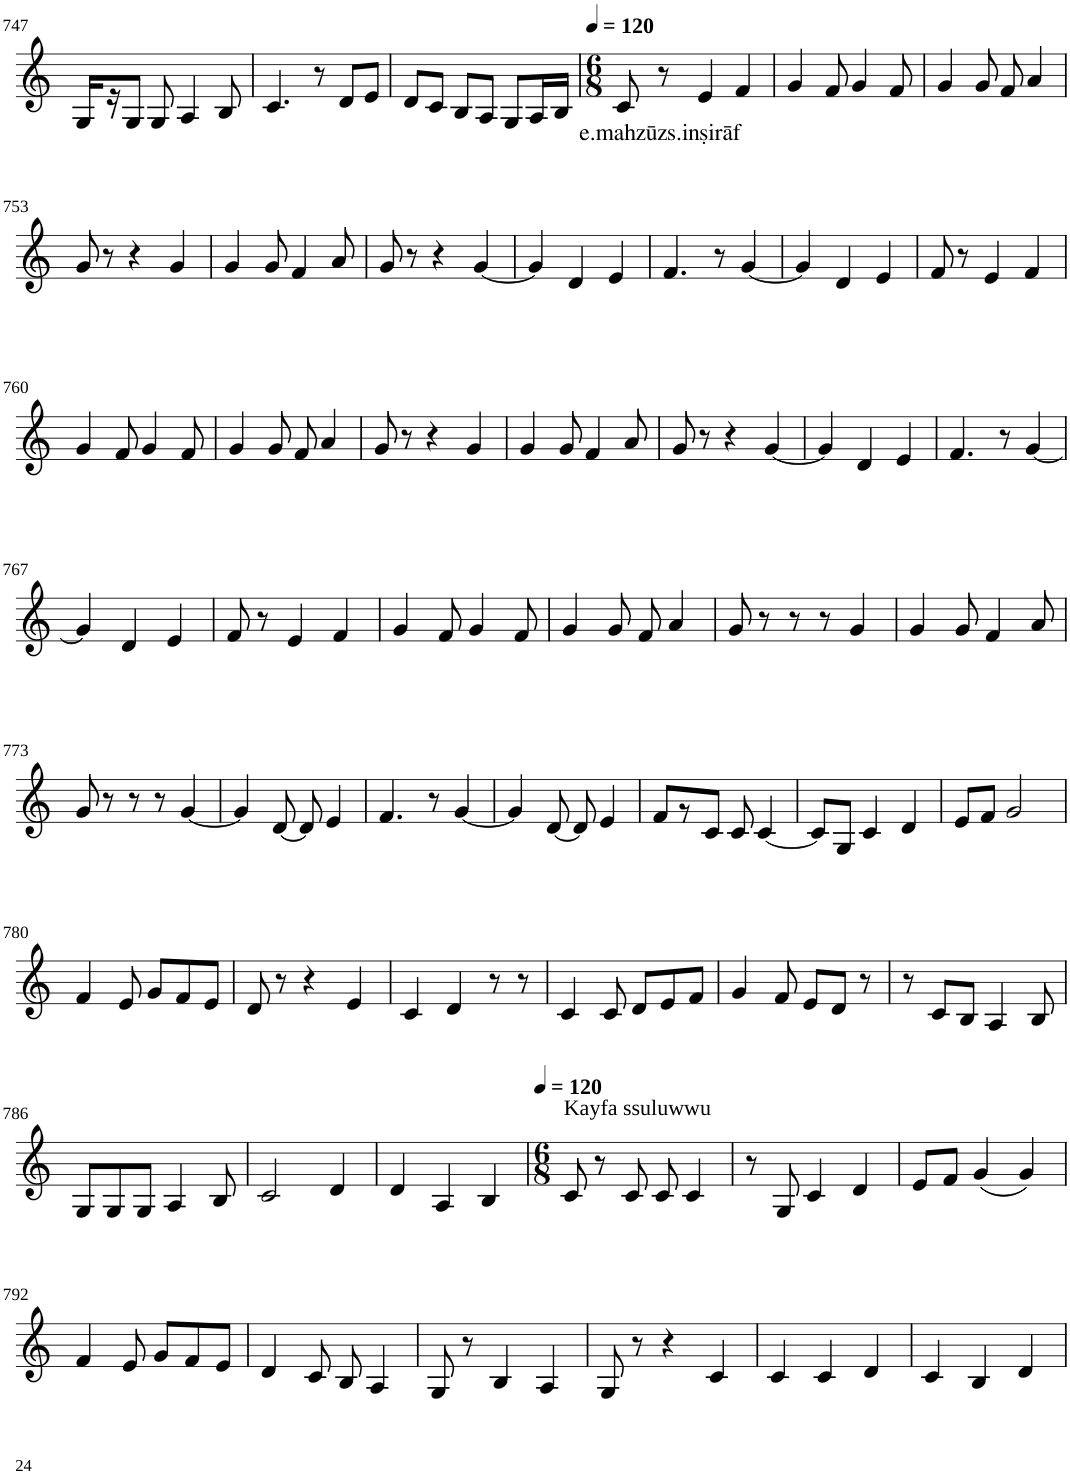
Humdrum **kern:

**kern	**text
*part1	*part1
*staff1	*staff1
*I"Violin	*
!!LO:PB:g=z
*clefG2	*
*k[]	*
*M3/4	*
=747	=747
16G/LL	.
16r	.
8G/J	.
8G/	.
4A/	.
8B/	.
=748	=748
4.c/	.
8r	.
8d/L	.
8e/J	.
=749	=749
8d/L	.
8c/J	.
8B/L	.
8A/J	.
8G/L	.
16A/L	.
16B/JJ	.
=750	=750
*M6/8	*
*MM120	*
!	!LO:LY:b
8c/	e.mahzūz
8r	.
!	!LO:LY:b
4e/	s.inṣirāf
4f/	.
=751	=751
4g/	.
8f/	.
4g/	.
8f/	.
=752	=752
4g/	.
8g/	.
8f/	.
4a/	.
!!LO:LB:g=z
=753	=753
8g/	.
8r	.
4r	.
4g/	.
=754	=754
4g/	.
8g/	.
4f/	.
8a/	.
=755	=755
8g/	.
8r	.
4r	.
[4g/	.
=756	=756
4g/]	.
4d/	.
4e/	.
=757	=757
4.f/	.
8r	.
[4g/	.
=758	=758
4g/]	.
4d/	.
4e/	.
=759	=759
8f/	.
8r	.
4e/	.
4f/	.
!!LO:LB:g=z
=760	=760
4g/	.
8f/	.
4g/	.
8f/	.
=761	=761
4g/	.
8g/	.
8f/	.
4a/	.
=762	=762
8g/	.
8r	.
4r	.
4g/	.
=763	=763
4g/	.
8g/	.
4f/	.
8a/	.
=764	=764
8g/	.
8r	.
4r	.
[4g/	.
=765	=765
4g/]	.
4d/	.
4e/	.
=766	=766
4.f/	.
8r	.
[4g/	.
!!LO:LB:g=z
=767	=767
4g/]	.
4d/	.
4e/	.
=768	=768
8f/	.
8r	.
4e/	.
4f/	.
=769	=769
4g/	.
8f/	.
4g/	.
8f/	.
=770	=770
4g/	.
8g/	.
8f/	.
4a/	.
=771	=771
8g/	.
8r	.
8r	.
8r	.
4g/	.
=772	=772
4g/	.
8g/	.
4f/	.
8a/	.
!!LO:LB:g=z
=773	=773
8g/	.
8r	.
8r	.
8r	.
[4g/	.
=774	=774
4g/]	.
[8d/	.
8d/]	.
4e/	.
=775	=775
4.f/	.
8r	.
[4g/	.
=776	=776
4g/]	.
[8d/	.
8d/]	.
4e/	.
=777	=777
8f/L	.
8r	.
8c/J	.
8c/	.
[4c/	.
=778	=778
8c/L]	.
8G/J	.
4c/	.
4d/	.
=779	=779
8e/L	.
8f/J	.
2g/	.
!!LO:LB:g=z
=780	=780
4f/	.
8e/	.
8g/L	.
8f/	.
8e/J	.
=781	=781
8d/	.
8r	.
4r	.
4e/	.
=782	=782
4c/	.
4d/	.
8r	.
8r	.
=783	=783
4c/	.
8c/	.
8d/L	.
8e/	.
8f/J	.
=784	=784
4g/	.
8f/	.
8e/L	.
8d/J	.
8r	.
=785	=785
8r	.
8c/L	.
8B/J	.
4A/	.
8B/	.
!!LO:LB:g=z
=786	=786
8G/L	.
8G/	.
8G/J	.
4A/	.
8B/	.
=787	=787
2c/	.
4d/	.
=788	=788
4d/	.
4A/	.
4B/	.
=789	=789
*M6/8	*
*MM120	*
!LO:TX:a:t=Kayfa ssuluwwu	!
8c/	.
8r	.
8c/	.
8c/	.
4c/	.
=790	=790
8r	.
8G/	.
4c/	.
4d/	.
=791	=791
8e/L	.
8f/J	.
(4g/	.
4g/)	.
!!LO:LB:g=z
=792	=792
4f/	.
8e/	.
8g/L	.
8f/	.
8e/J	.
=793	=793
4d/	.
8c/	.
8B/	.
4A/	.
=794	=794
8G/	.
8r	.
4B/	.
4A/	.
=795	=795
8G/	.
8r	.
4r	.
4c/	.
=796	=796
4c/	.
4c/	.
4d/	.
=797	=797
4c/	.
4B/	.
4d/	.
=	=
*-	*-
